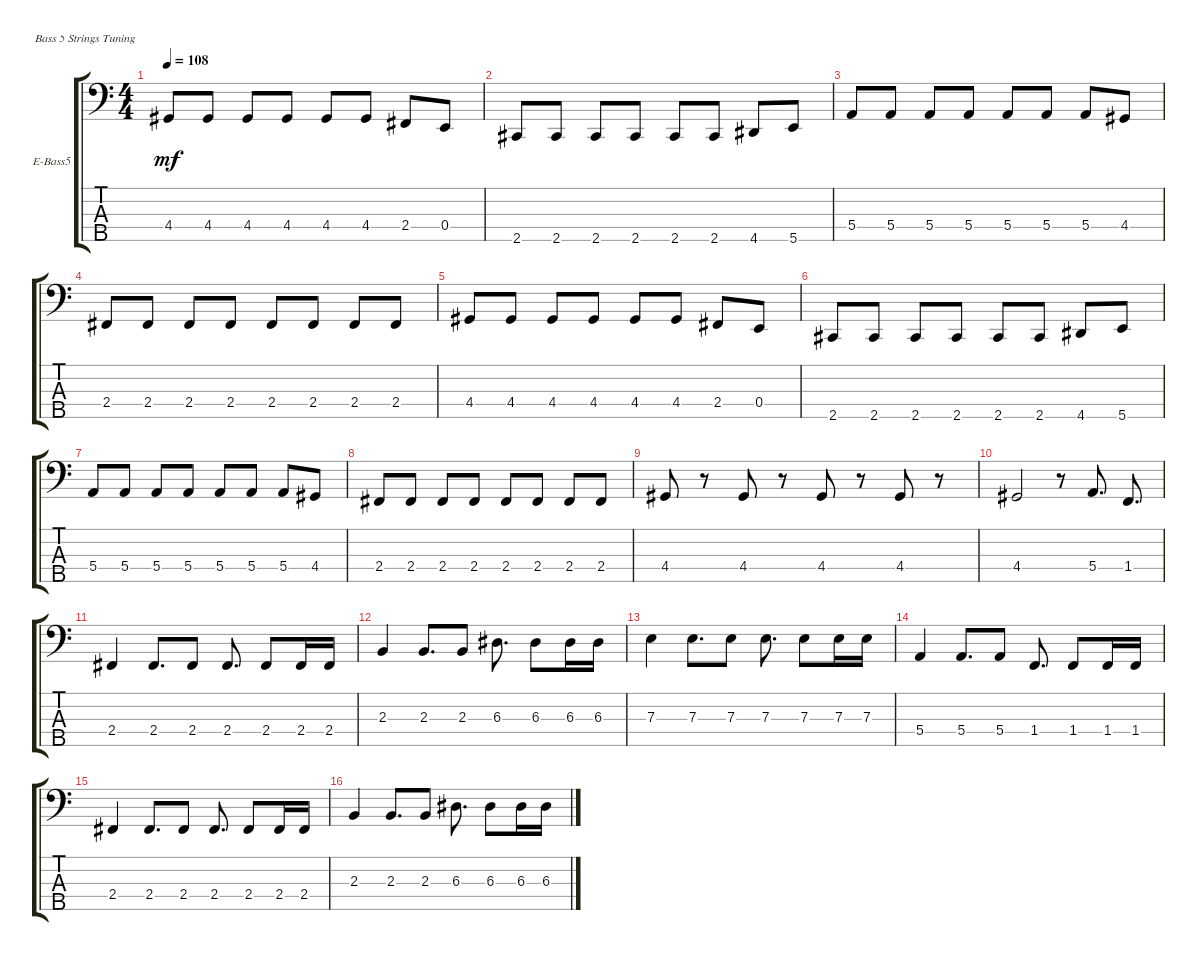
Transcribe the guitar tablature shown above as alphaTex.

\defaultSystemsLayout 4
\bracketExtendMode groupsimilarinstruments
\firstSystemTrackNameOrientation horizontal
\otherSystemsTrackNameOrientation horizontal
\track ("Electric Bass" "E-Bass5") {instrument electricbassfinger}
\staff {score tabs}
\tuning (G2 D2 A1 E1 B0)
\ts (4 4)
\tempo 108
\clef f4
\ks c
4.4.8{dy mf} 4.4.8 4.4.8 4.4.8 4.4.8 4.4.8 2.4.8 0.4.8 |
2.5.8 2.5.8 2.5.8 2.5.8 2.5.8 2.5.8 4.5.8 5.5.8 |
5.4.8 5.4.8 5.4.8 5.4.8 5.4.8 5.4.8 5.4.8 4.4.8 |
2.4.8 2.4.8 2.4.8 2.4.8 2.4.8 2.4.8 2.4.8 2.4.8 |
4.4.8 4.4.8 4.4.8 4.4.8 4.4.8 4.4.8 2.4.8 0.4.8 |
2.5.8 2.5.8 2.5.8 2.5.8 2.5.8 2.5.8 4.5.8 5.5.8 |
5.4.8 5.4.8 5.4.8 5.4.8 5.4.8 5.4.8 5.4.8 4.4.8 |
2.4.8 2.4.8 2.4.8 2.4.8 2.4.8 2.4.8 2.4.8 2.4.8 |
4.4.8 r.8 4.4.8 r.8 4.4.8 r.8 4.4.8 r.8 |
4.4.2 r.8 5.4.8{d} 1.4.8{d} |
2.4.4 2.4.8{d} 2.4.8 2.4.8{d} 2.4.8 2.4.16 2.4.16 |
2.3.4 2.3.8{d} 2.3.8 6.3.8{d} 6.3.8 6.3.16 6.3.16 |
7.3.4 7.3.8{d} 7.3.8 7.3.8{d} 7.3.8 7.3.16 7.3.16 |
5.4.4 5.4.8{d} 5.4.8 1.4.8{d} 1.4.8 1.4.16 1.4.16 |
2.4.4 2.4.8{d} 2.4.8 2.4.8{d} 2.4.8 2.4.16 2.4.16 |
2.3.4 2.3.8{d} 2.3.8 6.3.8{d} 6.3.8 6.3.16 6.3.16
